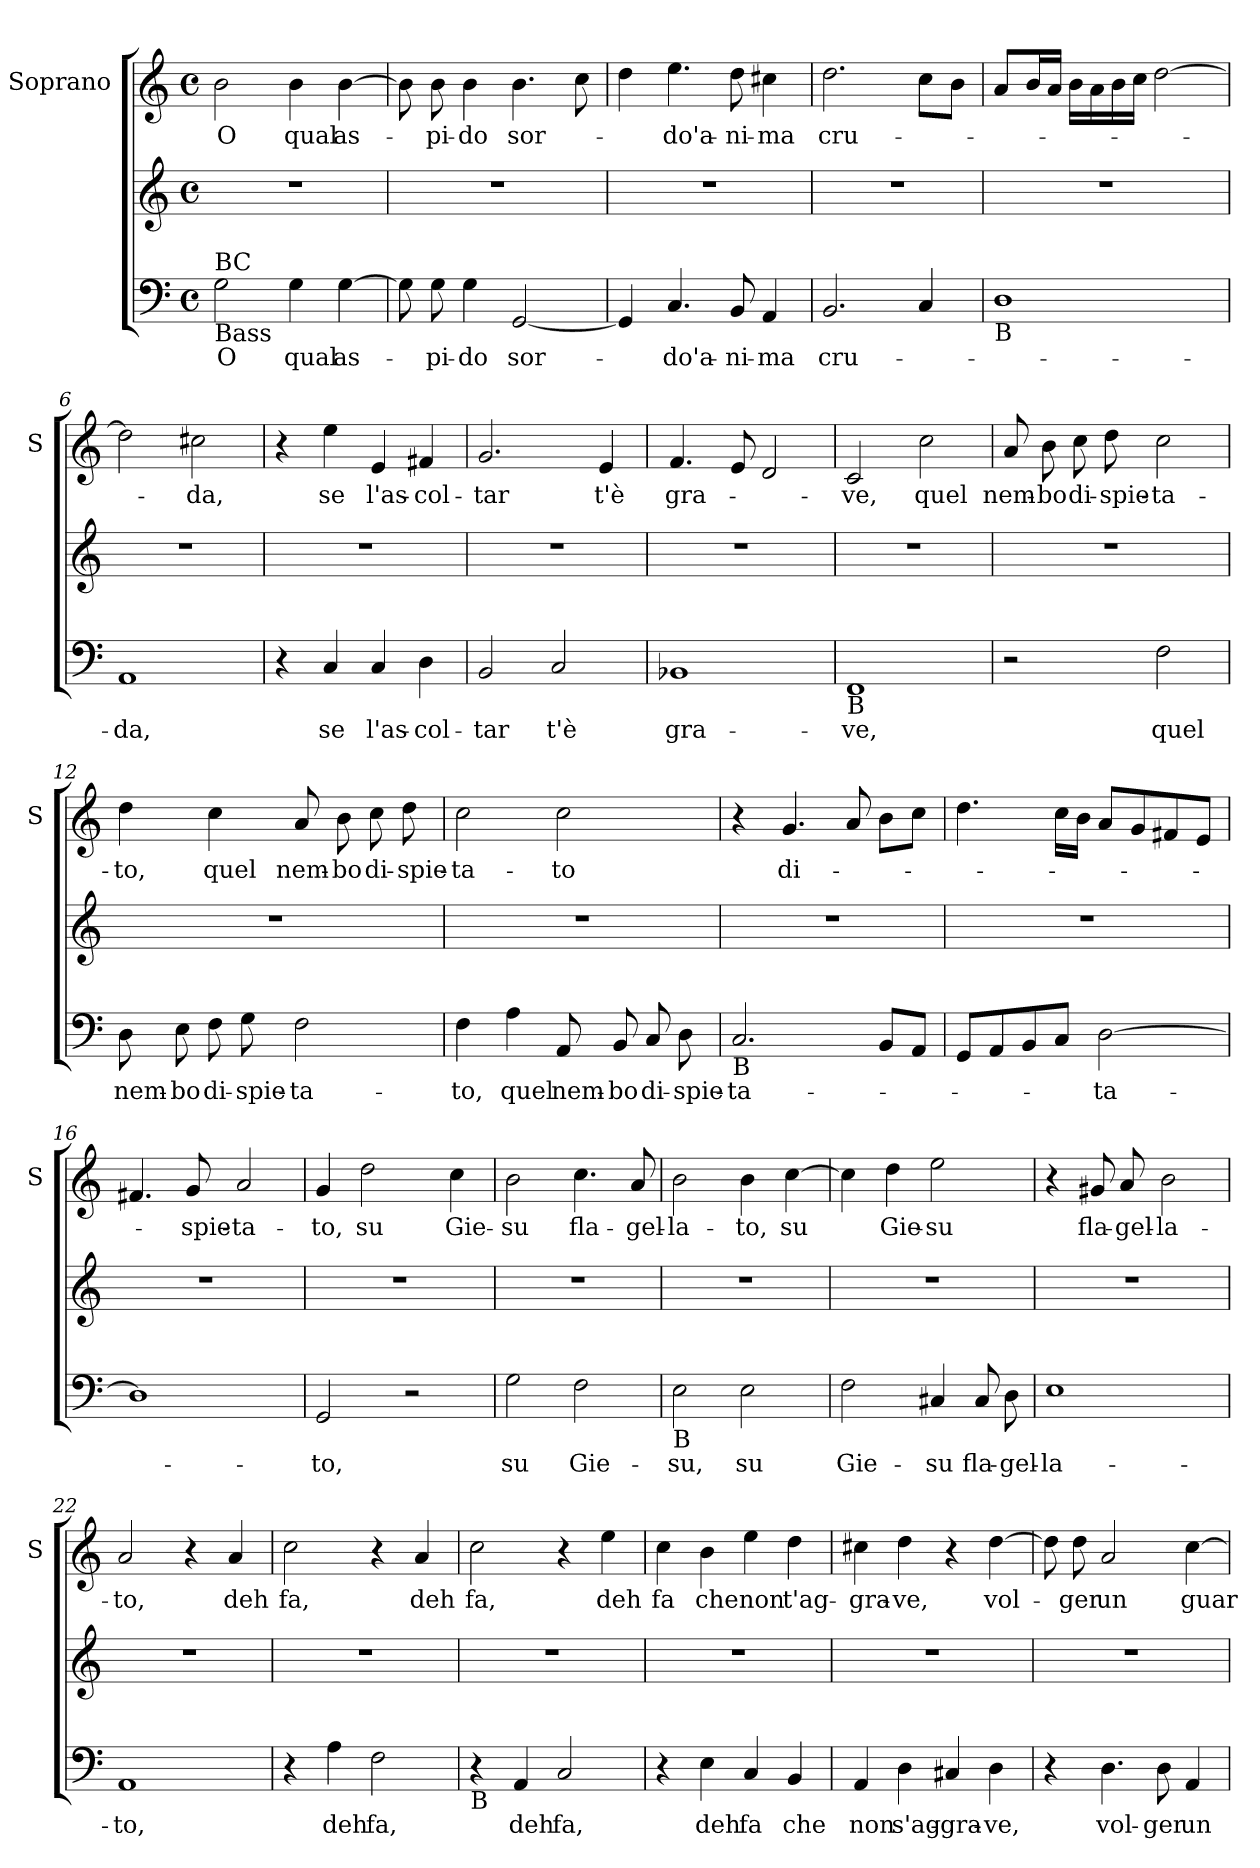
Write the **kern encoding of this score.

**kern	**text	**kern	**kern	**text
*part2	*part2	*part2	*part1	*part1
*staff3	*staff3	*staff2	*staff1	*staff1
*	*	*	*I"Soprano	*
*	*	*	*I'S	*
*clefF4	*	*clefG2	*clefG2	*
*k[]	*	*k[]	*k[]	*
*C:	*	*C:	*C:	*
*M4/4	*	*M4/4	*M4/4	*
*met(c)	*	*met(c)	*met(c)	*
=1	=1	=1	=1	=1
!LO:TX:a:t=BC	!	!	!	!
!LO:TX:b:t=Bass	!	!	!	!
!	!LO:LY:b	!	!	!LO:LY:b
2G\	O	1r	2b\	O
!	!LO:LY:b	!	!	!LO:LY:b
4G\	qual	.	4b\	qual
!	!LO:LY:b	!	!	!LO:LY:b
[4G\	as-	.	[4b\	as-
=2	=2	=2	=2	=2
8G\]	.	1r	8b\]	.
!	!LO:LY:b	!	!	!LO:LY:b
8G\	-pi-	.	8b\	-pi-
!	!LO:LY:b	!	!	!LO:LY:b
4G\	-do	.	4b\	-do
!	!LO:LY:b	!	!	!LO:LY:b
[2GG/	sor-	.	4.b\	sor-
.	.	.	8cc\	.
=3	=3	=3	=3	=3
4GG/]	.	1r	4dd\	.
!	!LO:LY:b	!	!	!LO:LY:b
4.C/	-do'a-	.	4.ee\	-do'a-
!	!LO:LY:b	!	!	!LO:LY:b
8BB/	-ni-	.	8dd\	-ni-
!	!LO:LY:b	!	!	!LO:LY:b
4AA/	-ma	.	4cc#X\	-ma
=4	=4	=4	=4	=4
!	!LO:LY:b	!	!	!LO:LY:b
2.BB/	cru-	1r	2.dd\	cru-
4C/	.	.	8cc\L	.
.	.	.	8b\J	.
!!LO:LB:g=z
=5	=5	=5	=5	=5
!LO:TX:b:t=B	!	!	!	!
1D	.	1r	8a/L	.
.	.	.	16b/L	.
.	.	.	16a/JJ	.
.	.	.	16b\LL	.
.	.	.	16a\	.
.	.	.	16b\	.
.	.	.	16cc\JJ	.
.	.	.	[2dd\	.
=6	=6	=6	=6	=6
!	!LO:LY:b	!	!	!
1AA	-da,	1r	2dd\]	.
!	!	!	!	!LO:LY:b
.	.	.	2cc#X\	-da,
=7	=7	=7	=7	=7
4r	.	1r	4r	.
!	!LO:LY:b	!	!	!LO:LY:b
4C/	se	.	4ee\	se
!	!LO:LY:b	!	!	!LO:LY:b
4C/	l'as-	.	4e/	l'as-
!	!LO:LY:b	!	!	!LO:LY:b
4D\	-col-	.	4f#X/	-col-
=8	=8	=8	=8	=8
!	!LO:LY:b	!	!	!LO:LY:b
2BB/	-tar	1r	2.g/	-tar
!	!LO:LY:b	!	!	!
2C/	t'è	.	.	.
!	!	!	!	!LO:LY:b
.	.	.	4e/	t'è
=9	=9	=9	=9	=9
!	!LO:LY:b	!	!	!LO:LY:b
1BB-X	gra-	1r	4.f/	gra-
.	.	.	8e/	.
.	.	.	2d/	.
!!LO:LB:g=z
=10	=10	=10	=10	=10
!LO:TX:b:t=B	!	!	!	!
!	!LO:LY:b	!	!	!LO:LY:b
1FF	-ve,	1r	2c/	-ve,
!	!	!	!	!LO:LY:b
.	.	.	2cc\	quel
=11	=11	=11	=11	=11
!	!	!	!	!LO:LY:b
2r	.	1r	8a/	nem-
!	!	!	!	!LO:LY:b
.	.	.	8b\	-bo
!	!	!	!	!LO:LY:b
.	.	.	8cc\	di-
!	!	!	!	!LO:LY:b
.	.	.	8dd\	-spie-
!	!LO:LY:b	!	!	!LO:LY:b
2F\	quel	.	2cc\	-ta-
=12	=12	=12	=12	=12
!	!LO:LY:b	!	!	!LO:LY:b
8D\	nem-	1r	4dd\	-to,
!	!LO:LY:b	!	!	!
8E\	-bo	.	.	.
!	!LO:LY:b	!	!	!LO:LY:b
8F\	di-	.	4cc\	quel
!	!LO:LY:b	!	!	!
8G\	-spie-	.	.	.
!	!LO:LY:b	!	!	!LO:LY:b
2F\	-ta-	.	8a/	nem-
!	!	!	!	!LO:LY:b
.	.	.	8b\	-bo
!	!	!	!	!LO:LY:b
.	.	.	8cc\	di-
!	!	!	!	!LO:LY:b
.	.	.	8dd\	-spie-
=13	=13	=13	=13	=13
!	!LO:LY:b	!	!	!LO:LY:b
4F\	-to,	1r	2cc\	-ta-
!	!LO:LY:b	!	!	!
4A\	quel	.	.	.
!	!LO:LY:b	!	!	!LO:LY:b
8AA/	nem-	.	2cc\	-to
!	!LO:LY:b	!	!	!
8BB/	-bo	.	.	.
!	!LO:LY:b	!	!	!
8C/	di-	.	.	.
!	!LO:LY:b	!	!	!
8D\	-spie-	.	.	.
!!LO:PB:g=z
=14	=14	=14	=14	=14
!LO:TX:b:t=B	!	!	!	!
!	!LO:LY:b	!	!	!
2.C/	-ta-	1r	4r	.
!	!	!	!	!LO:LY:b
.	.	.	4.g/	di-
.	.	.	8a/	.
8BB/L	.	.	8b\L	.
8AA/J	.	.	8cc\J	.
=15	=15	=15	=15	=15
8GG/L	.	1r	4.dd\	.
8AA/	.	.	.	.
8BB/	.	.	.	.
8C/J	.	.	16cc\LL	.
.	.	.	16b\JJ	.
!	!LO:LY:b	!	!	!
[2D\	-ta-	.	8a/L	.
.	.	.	8g/	.
.	.	.	8f#X/	.
.	.	.	8e/J	.
=16	=16	=16	=16	=16
1D]	.	1r	4.f#X/	.
!	!	!	!	!LO:LY:b
.	.	.	8g/	-spie-
!	!	!	!	!LO:LY:b
.	.	.	2a/	-ta-
=17	=17	=17	=17	=17
!	!LO:LY:b	!	!	!LO:LY:b
2GG/	-to,	1r	4g/	-to,
!	!	!	!	!LO:LY:b
.	.	.	2dd\	su
2r	.	.	.	.
!	!	!	!	!LO:LY:b
.	.	.	4cc\	Gie-
=18	=18	=18	=18	=18
!	!LO:LY:b	!	!	!LO:LY:b
2G\	su	1r	2b\	-su
!	!LO:LY:b	!	!	!LO:LY:b
2F\	Gie-	.	4.cc\	fla-
!	!	!	!	!LO:LY:b
.	.	.	8a/	-gel-
!!LO:LB:g=z
=19	=19	=19	=19	=19
!LO:TX:b:t=B	!	!	!	!
!	!LO:LY:b	!	!	!LO:LY:b
2E\	-su,	1r	2b\	-la-
!	!LO:LY:b	!	!	!LO:LY:b
2E\	su	.	4b\	-to,
!	!	!	!	!LO:LY:b
.	.	.	[4cc\	su
=20	=20	=20	=20	=20
!	!LO:LY:b	!	!	!
2F\	Gie-	1r	4cc\]	.
!	!	!	!	!LO:LY:b
.	.	.	4dd\	Gie-
!	!LO:LY:b	!	!	!LO:LY:b
4C#X/	-su	.	2ee\	-su
!	!LO:LY:b	!	!	!
8C#/	fla-	.	.	.
!	!LO:LY:b	!	!	!
8D\	-gel-	.	.	.
=21	=21	=21	=21	=21
!	!LO:LY:b	!	!	!
1E	-la-	1r	4r	.
!	!	!	!	!LO:LY:b
.	.	.	8g#X/	fla-
!	!	!	!	!LO:LY:b
.	.	.	8a/	-gel-
!	!	!	!	!LO:LY:b
.	.	.	2b\	-la-
=22	=22	=22	=22	=22
!	!LO:LY:b	!	!	!LO:LY:b
1AA	-to,	1r	2a/	-to,
.	.	.	4r	.
!	!	!	!	!LO:LY:b
.	.	.	4a/	deh
=23	=23	=23	=23	=23
!	!	!	!	!LO:LY:b
4r	.	1r	2cc\	fa,
!	!LO:LY:b	!	!	!
4A\	deh	.	.	.
!	!LO:LY:b	!	!	!
2F\	fa,	.	4r	.
!	!	!	!	!LO:LY:b
.	.	.	4a/	deh
!!LO:LB:g=z
=24	=24	=24	=24	=24
!LO:TX:b:t=B	!	!	!	!
!	!	!	!	!LO:LY:b
4r	.	1r	2cc\	fa,
!	!LO:LY:b	!	!	!
4AA/	deh	.	.	.
!	!LO:LY:b	!	!	!
2C/	fa,	.	4r	.
!	!	!	!	!LO:LY:b
.	.	.	4ee\	deh
=25	=25	=25	=25	=25
!	!	!	!	!LO:LY:b
4r	.	1r	4cc\	fa
!	!LO:LY:b	!	!	!LO:LY:b
4E\	deh	.	4b\	che
!	!LO:LY:b	!	!	!LO:LY:b
4C/	fa	.	4ee\	non
!	!LO:LY:b	!	!	!LO:LY:b
4BB/	che	.	4dd\	t'ag-
=26	=26	=26	=26	=26
!	!LO:LY:b	!	!	!LO:LY:b
4AA/	non	1r	4cc#X\	-gra-
!	!LO:LY:b	!	!	!LO:LY:b
4D\	s'ag-	.	4dd\	-ve,
!	!LO:LY:b	!	!	!
4C#X/	-gra-	.	4r	.
!	!LO:LY:b	!	!	!LO:LY:b
4D\	-ve,	.	[4dd\	vol-
=27	=27	=27	=27	=27
4r	.	1r	8dd\]	.
!	!	!	!	!LO:LY:b
.	.	.	8dd\	-ger
!	!LO:LY:b	!	!	!LO:LY:b
4.D\	vol-	.	2a/	un
!	!LO:LY:b	!	!	!
8D\	-ger	.	.	.
!	!LO:LY:b	!	!	!LO:LY:b
4AA/	un	.	[4cc\	guar-
=	=	=	=	=
*-	*-	*-	*-	*-
